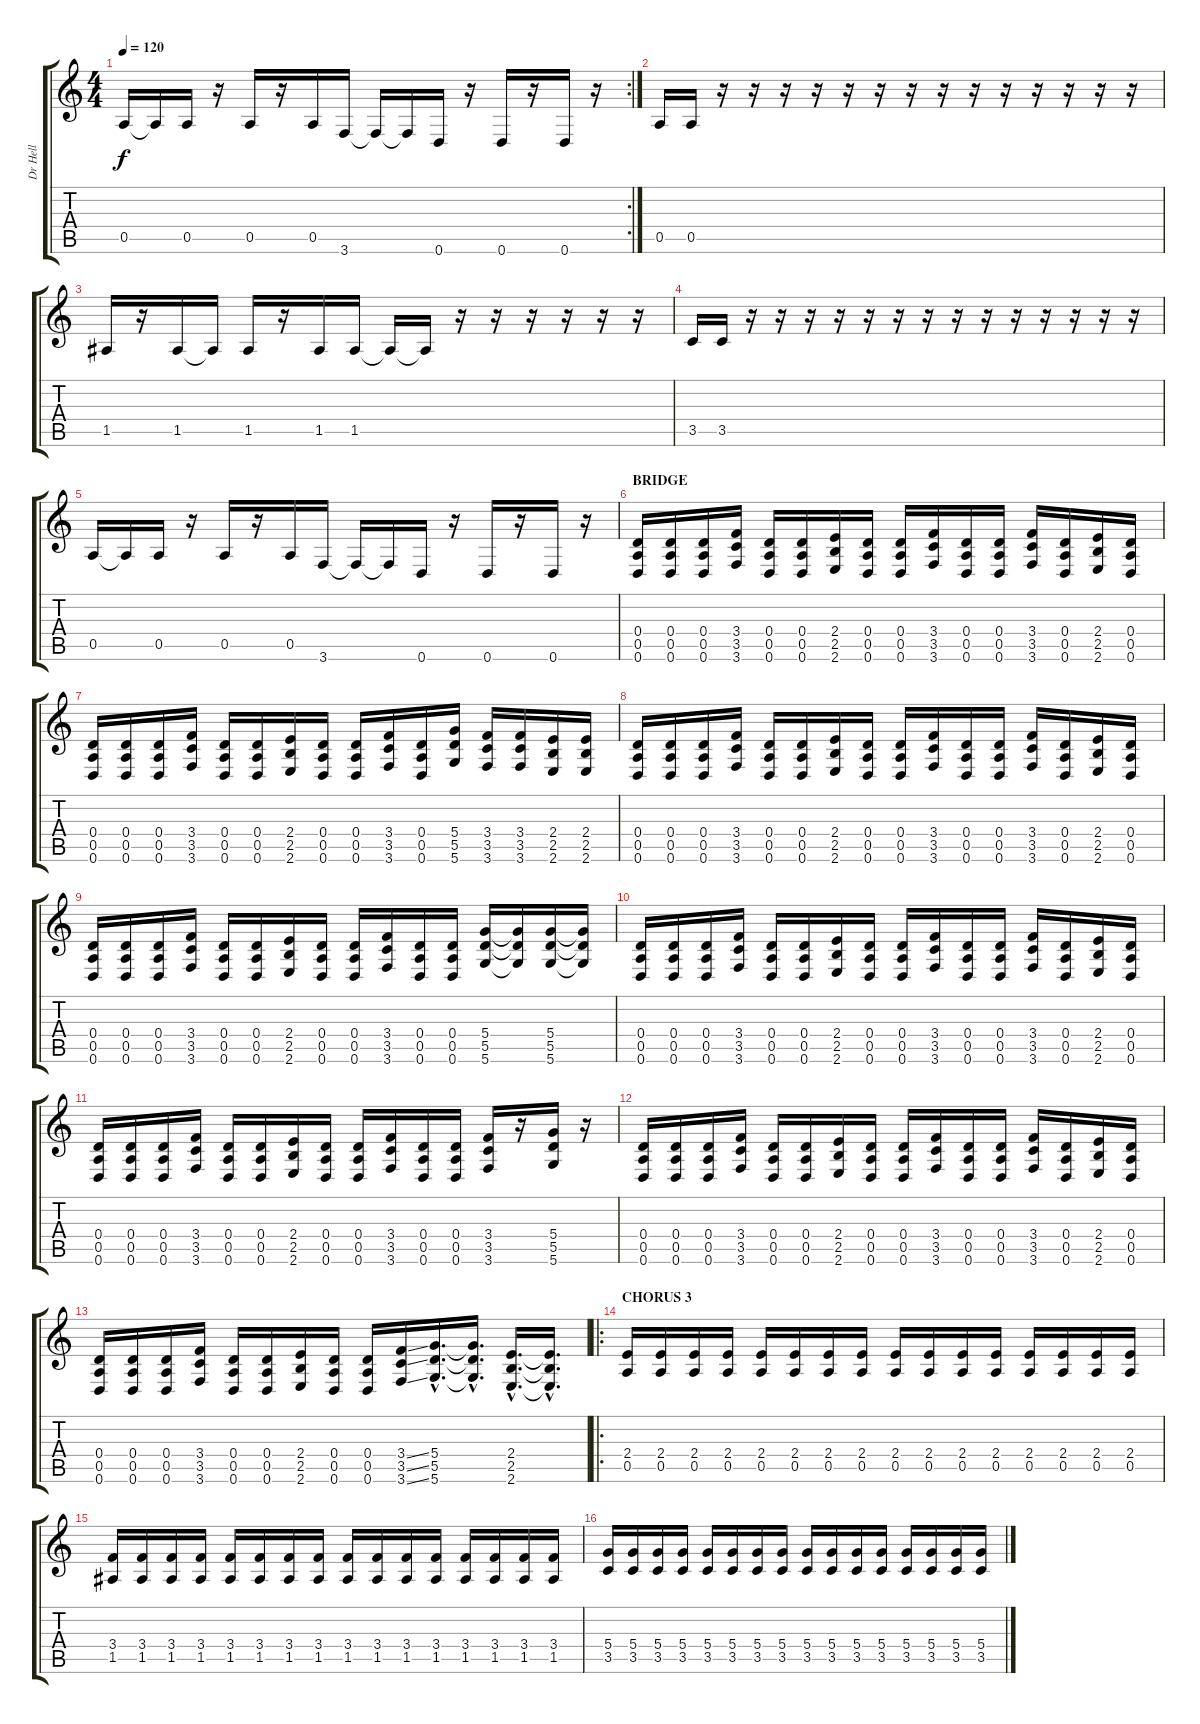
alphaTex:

\track ("Dr Hell" "Dr Hell") {instrument distortionguitar}
\staff {score tabs}
\tuning (E4 B3 G3 D3 A2 D2) {hide}
\rc 2
\ts (4 4)
\tempo 120
\clef g2
\ks c
0.5.16{dy f} 0.5{t}.16 0.5.16 r.16 0.5.16 r.16 0.5.16 3.6.16 3.6{t}.16 3.6{t}.16 0.6.16 r.16 0.6.16 r.16 0.6.16 r.16 |
0.5.16 0.5.16 r.16 r.16 r.16 r.16 r.16 r.16 r.16 r.16 r.16 r.16 r.16 r.16 r.16 r.16 |
1.5.16 r.16 1.5.16 1.5{t}.16 1.5.16 r.16 1.5.16 1.5.16 1.5{t}.16 1.5{t}.16 r.16 r.16 r.16 r.16 r.16 r.16 |
3.5.16 3.5.16 r.16 r.16 r.16 r.16 r.16 r.16 r.16 r.16 r.16 r.16 r.16 r.16 r.16 r.16 |
0.5.16 0.5{t}.16 0.5.16 r.16 0.5.16 r.16 0.5.16 3.6.16 3.6{t}.16 3.6{t}.16 0.6.16 r.16 0.6.16 r.16 0.6.16 r.16 |
\section ("" "BRIDGE")
(0.4 0.5 0.6).16 (0.4 0.5 0.6).16 (0.4 0.5 0.6).16 (3.4 3.5 3.6).16 (0.4 0.5 0.6).16 (0.4 0.5 0.6).16 (2.4 2.5 2.6).16 (0.4 0.5 0.6).16 (0.4 0.5 0.6).16 (3.4 3.5 3.6).16 (0.4 0.5 0.6).16 (0.4 0.5 0.6).16 (3.4 3.5 3.6).16 (0.4 0.5 0.6).16 (2.4 2.5 2.6).16 (0.4 0.5 0.6).16 |
(0.4 0.5 0.6).16 (0.4 0.5 0.6).16 (0.4 0.5 0.6).16 (3.4 3.5 3.6).16 (0.4 0.5 0.6).16 (0.4 0.5 0.6).16 (2.4 2.5 2.6).16 (0.4 0.5 0.6).16 (0.4 0.5 0.6).16 (3.4 3.5 3.6).16 (0.4 0.5 0.6).16 (5.4 5.5 5.6).16 (3.4 3.5 3.6).16 (3.4 3.5 3.6).16 (2.4 2.5 2.6).16 (2.4 2.5 2.6).16 |
(0.4 0.5 0.6).16 (0.4 0.5 0.6).16 (0.4 0.5 0.6).16 (3.4 3.5 3.6).16 (0.4 0.5 0.6).16 (0.4 0.5 0.6).16 (2.4 2.5 2.6).16 (0.4 0.5 0.6).16 (0.4 0.5 0.6).16 (3.4 3.5 3.6).16 (0.4 0.5 0.6).16 (0.4 0.5 0.6).16 (3.4 3.5 3.6).16 (0.4 0.5 0.6).16 (2.4 2.5 2.6).16 (0.4 0.5 0.6).16 |
(0.4 0.5 0.6).16 (0.4 0.5 0.6).16 (0.4 0.5 0.6).16 (3.4 3.5 3.6).16 (0.4 0.5 0.6).16 (0.4 0.5 0.6).16 (2.4 2.5 2.6).16 (0.4 0.5 0.6).16 (0.4 0.5 0.6).16 (3.4 3.5 3.6).16 (0.4 0.5 0.6).16 (0.4 0.5 0.6).16 (5.4 5.5 5.6).16 (5.4{t} 5.5{t} 5.6{t}).16 (5.4 5.5 5.6).16 (5.4{t} 5.5{t} 5.6{t}).16 |
(0.4 0.5 0.6).16 (0.4 0.5 0.6).16 (0.4 0.5 0.6).16 (3.4 3.5 3.6).16 (0.4 0.5 0.6).16 (0.4 0.5 0.6).16 (2.4 2.5 2.6).16 (0.4 0.5 0.6).16 (0.4 0.5 0.6).16 (3.4 3.5 3.6).16 (0.4 0.5 0.6).16 (0.4 0.5 0.6).16 (3.4 3.5 3.6).16 (0.4 0.5 0.6).16 (2.4 2.5 2.6).16 (0.4 0.5 0.6).16 |
(0.4 0.5 0.6).16 (0.4 0.5 0.6).16 (0.4 0.5 0.6).16 (3.4 3.5 3.6).16 (0.4 0.5 0.6).16 (0.4 0.5 0.6).16 (2.4 2.5 2.6).16 (0.4 0.5 0.6).16 (0.4 0.5 0.6).16 (3.4 3.5 3.6).16 (0.4 0.5 0.6).16 (0.4 0.5 0.6).16 (3.4 3.5 3.6).16 r.16 (5.4 5.5 5.6).16 r.16 |
(0.4 0.5 0.6).16 (0.4 0.5 0.6).16 (0.4 0.5 0.6).16 (3.4 3.5 3.6).16 (0.4 0.5 0.6).16 (0.4 0.5 0.6).16 (2.4 2.5 2.6).16 (0.4 0.5 0.6).16 (0.4 0.5 0.6).16 (3.4 3.5 3.6).16 (0.4 0.5 0.6).16 (0.4 0.5 0.6).16 (3.4 3.5 3.6).16 (0.4 0.5 0.6).16 (2.4 2.5 2.6).16 (0.4 0.5 0.6).16 |
(0.4 0.5 0.6).16 (0.4 0.5 0.6).16 (0.4 0.5 0.6).16 (3.4 3.5 3.6).16 (0.4 0.5 0.6).16 (0.4 0.5 0.6).16 (2.4 2.5 2.6).16 (0.4 0.5 0.6).16 (0.4 0.5 0.6).16 (3.4{ss} 3.5{ss} 3.6{ss}).16 (5.4{hac} 5.5{hac} 5.6{hac}).16{d} (5.4{hac t} 5.5{hac t} 5.6{hac t}).16{d} (2.4{hac} 2.5{hac} 2.6{hac}).16{d} (2.4{hac t} 2.5{hac t} 2.6{hac t}).16{d} |
\ro
\section ("" "CHORUS 3")
(2.4 0.5).16 (2.4 0.5).16 (2.4 0.5).16 (2.4 0.5).16 (2.4 0.5).16 (2.4 0.5).16 (2.4 0.5).16 (2.4 0.5).16 (2.4 0.5).16 (2.4 0.5).16 (2.4 0.5).16 (2.4 0.5).16 (2.4 0.5).16 (2.4 0.5).16 (2.4 0.5).16 (2.4 0.5).16 |
(3.4 1.5).16 (3.4 1.5).16 (3.4 1.5).16 (3.4 1.5).16 (3.4 1.5).16 (3.4 1.5).16 (3.4 1.5).16 (3.4 1.5).16 (3.4 1.5).16 (3.4 1.5).16 (3.4 1.5).16 (3.4 1.5).16 (3.4 1.5).16 (3.4 1.5).16 (3.4 1.5).16 (3.4 1.5).16 |
(5.4 3.5).16 (5.4 3.5).16 (5.4 3.5).16 (5.4 3.5).16 (5.4 3.5).16 (5.4 3.5).16 (5.4 3.5).16 (5.4 3.5).16 (5.4 3.5).16 (5.4 3.5).16 (5.4 3.5).16 (5.4 3.5).16 (5.4 3.5).16 (5.4 3.5).16 (5.4 3.5).16 (5.4 3.5).16
